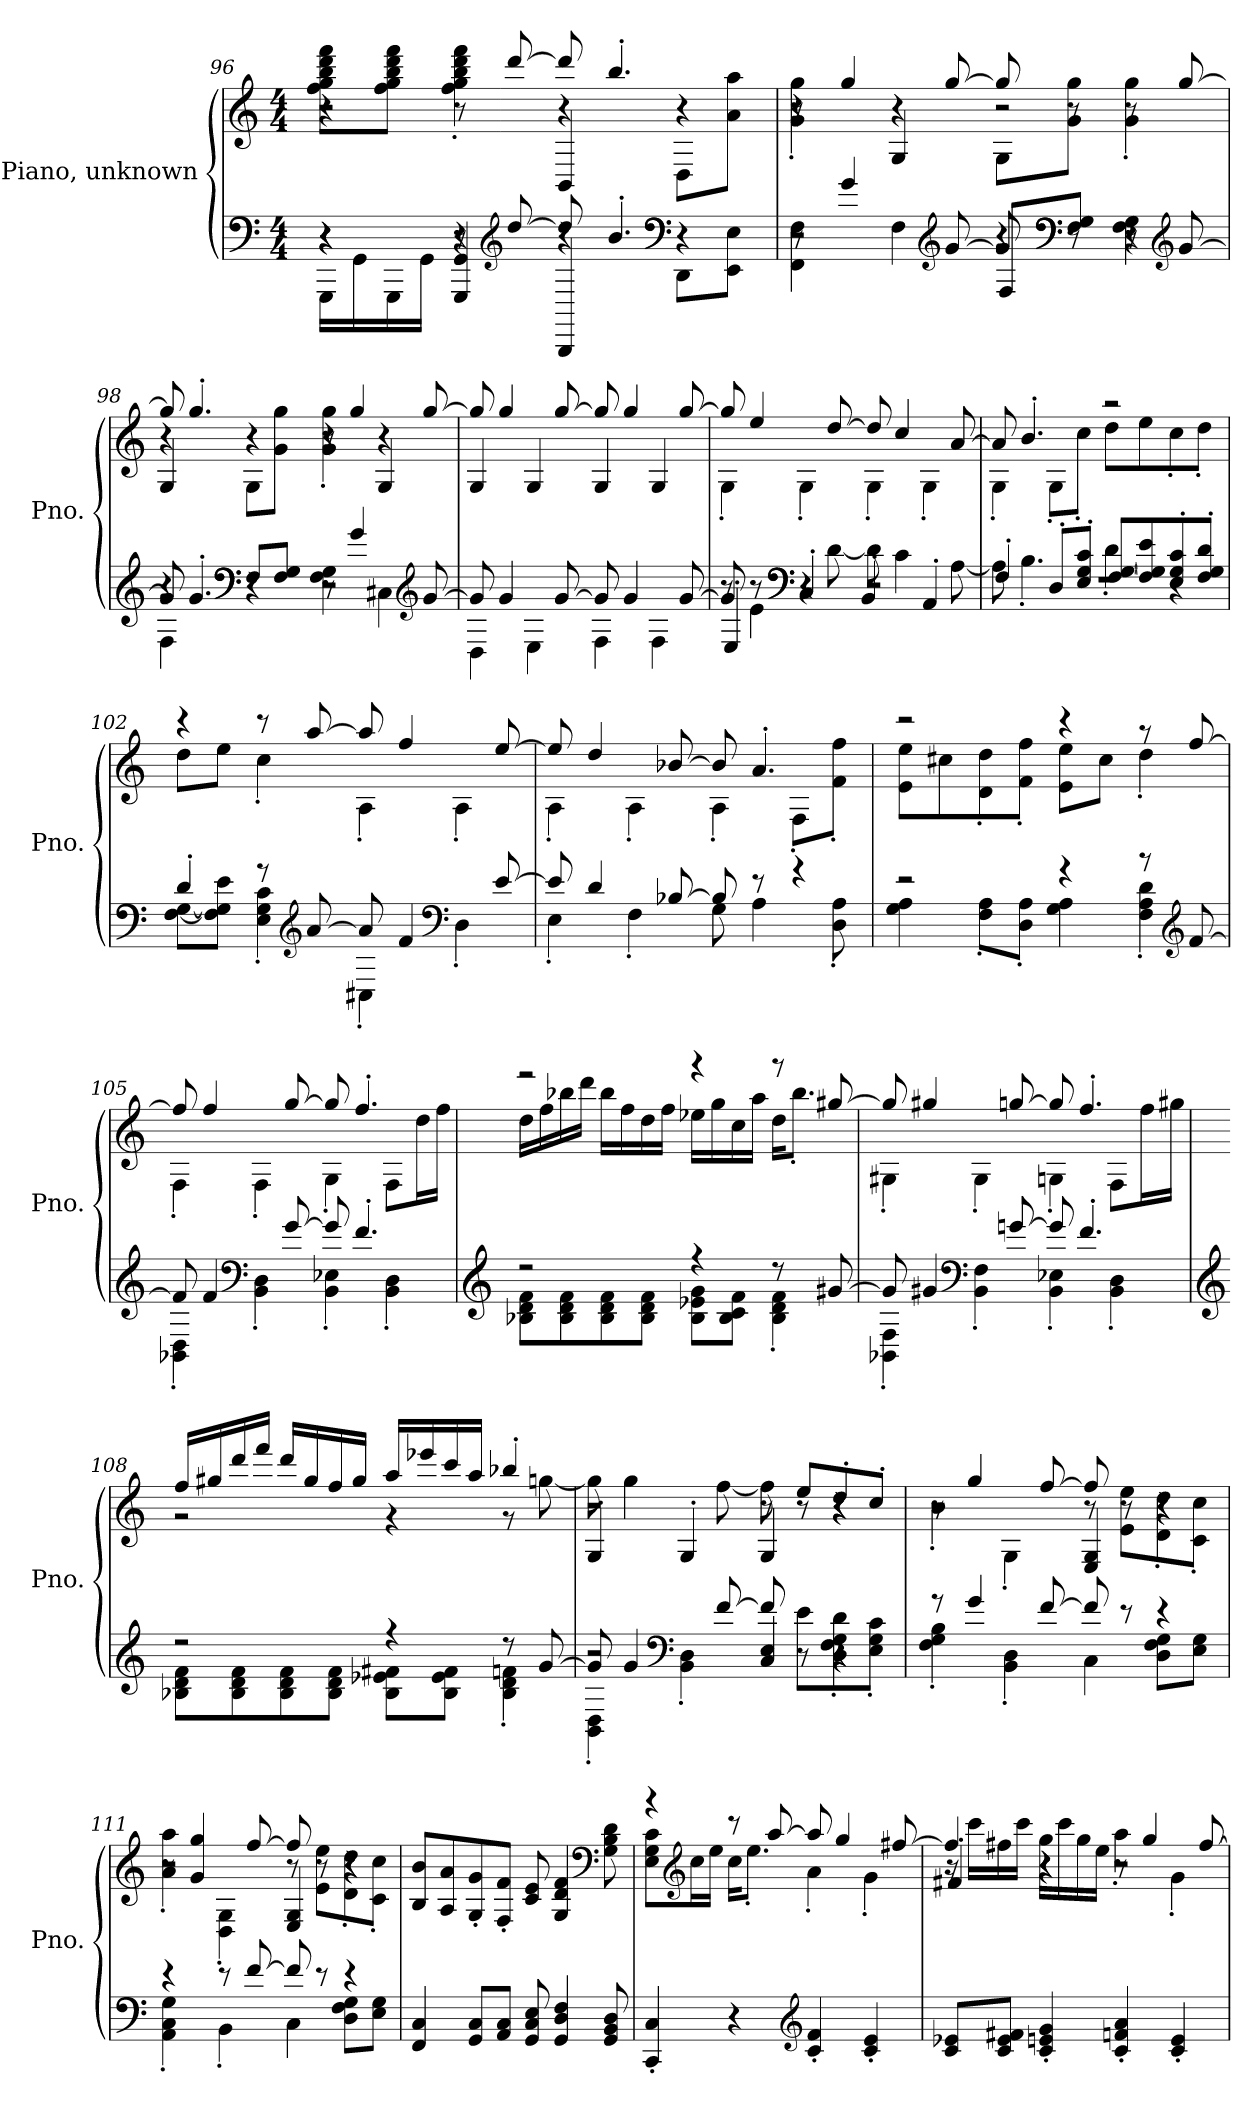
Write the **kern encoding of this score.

**kern	**kern
*part1	*part1
*staff2	*staff1
*I"Piano, unknown	*
*I'Pno.	*
*clefF4	*clefG2
*k[]	*k[]
*M4/4	*M4/4
=96	=96
*^	*^
*	*^	*	*^
4r	16GGG\LL	4r	4r	8ff\ 8gg\ 8bb\ 8ddd\ 8fff\L	2r
.	16GG\	.	.	.	.
.	16GGG\	.	.	8ff\ 8gg\ 8bb\ 8ddd\ 8fff\J	.
.	16GG\JJ	.	.	.	.
8r	4r	4GGG/ 4GG/	8r	4ff\' 4gg\' 4bb\' 4ddd\' 4fff\'	.
*clefG2	*	*	*	*	*
[8dd/	.	.	[8ddd/	.	.
8dd/]	4r	4BBB/	8ddd/]	4r	4BB/
4.b'/	.	.	4.bb'/	.	.
*clefF4	*	*	*	*	*
.	8DD\L	4r	.	8D\L	4r
.	8EE\ 8E\J	.	.	8a\ 8aa\J	.
!!LO:PB:g=z	!!	!!
=97	=97	=97	=97	=97	=97
8r	4FF\ 4F\	2r	8r	4g\' 4gg\'	4r
4g/	.	.	4gg/	.	.
.	4F\	.	.	4r	4G/
*clefG2	*	*	*	*	*
[8g/	.	.	[8gg/	.	.
8g/]	4r	8F/L	8gg/]	8G\L	2r
*clefF4	*	*	*	*	*
8r	.	8F/ 8G/J	8r	8g\ 8gg\J	.
8r	4F\ 4G\	4r	8r	4g\' 4gg\'	.
*clefG2	*	*	*	*	*
[8g/	.	.	[8gg/	.	.
=98	=98	=98	=98	=98	=98
8g/]	4F\	4r	8gg/]	4r	4G/
4.g'/	.	.	4.gg'/	.	.
*clefF4	*	*	*	*	*
.	4r	8F/L	.	8G\L	4r
.	.	8F/ 8G/J	.	8g\ 8gg\J	.
8r	4F\ 4G\	2r	8r	4g\' 4gg\'	4r
4g/	.	.	4gg/	.	.
.	4C#X\	.	.	4r	4G/
*clefG2	*	*	*	*	*
[8g/	.	.	[8gg/	.	.
*	*v	*v	*	*	*
*	*	*	*v	*v
=99	=99	=99	=99
8g/]	4D\	8gg/]	4G/
4g/	.	4gg/	.
.	4E\	.	4G/
[8g/	.	[8gg/	.
8g/]	4F\	8gg/]	4G/
4g/	.	4gg/	.
.	4F\	.	4G/
[8g/	.	[8gg/	.
!!LO:LB:g=z	!!
=100	=100	=100	=100
*	*^	*	*
8g/]	8r	4E'/	8gg/]	4G'\
8r	4e\	.	4ee/	.
*clefF4	*	*	*	*
4r	.	4C'/	.	4G'\
.	[8d\	.	[8dd/	.
2r	8d\]	4BB'/	8dd/]	4G'\
.	4c\	.	4cc/	.
.	.	4AA'/	.	4G'\
.	[8A\	.	[8a/	.
=101	=101	=101	=101	=101
1r	8A\]	4F'/	8a/]	4G'\
.	4.B'\	.	4.b'/	.
.	.	8D'/L	.	8G'\L
.	.	8E/' 8G/' 8c/'J	.	8cc'\J
.	4d'\	[8F/ [8G/L	2r	8dd\L
.	.	8F/] 8G/] 8e/	.	8ee\
.	4r	8E/' 8G/' 8c/'	.	8cc'\
.	.	8F/' 8G/' 8d/'J	.	8dd'\J
*	*v	*v	*	*
=102	=102	=102	=102
4d'/	[8F\ [8G\L	4r	8dd\L
.	8F\] 8G\] 8e\J	.	8ee\J
8r	4E\' 4G\' 4c\'	8r	4cc'\
*clefG2	*	*	*
[8a/	.	[8aa/	.
8a/]	4C#X'\	8aa/]	4A'\
4f/	.	4ff/	.
*clefF4	*	*	*
.	4D'\	.	4A'\
[8e/	.	[8ee/	.
!!LO:LB:g=z	!!
=103	=103	=103	=103
8e/]	4E'\	8ee/]	4A'\
4d/	.	4dd/	.
.	4F'\	.	4A'\
[8B-X/	.	[8b-X/	.
8B-/]	8G\	8b-/]	4A'\
8r	4A\	4.a'/	.
4r	.	.	8F'\L
.	8D\' 8A\'	.	8f\' 8ff\'J
=104	=104	=104	=104
2r	4G\ 4A\	2r	8e\ 8ee\L
.	.	.	8cc#X\
.	8F\' 8A\'L	.	8d\' 8dd\'
.	8D\' 8A\'J	.	8f\' 8ff\'J
4r	4G\ 4A\	4r	8e\ 8ee\L
.	.	.	8cc#\J
8r	4F\' 4A\' 4d\'	8r	4dd'\
*clefG2	*	*	*
[8f/	.	[8ff/	.
=105	=105	=105	=105
8f/]	4BB-X\' 4D\'	8ff/]	4F'\
4f/	.	4ff/	.
*clefF4	*	*	*
.	4BB-\' 4D\'	.	4F'\
[8g/	.	[8gg/	.
8g/]	4BB-\' 4E-X\'	8gg/]	4G'\
4.f'/	.	4.ff'/	.
.	4BB-\' 4D\'	.	8F\L
.	.	.	16dd\L
.	.	.	16ff\JJ
!!LO:LB:g=z	!!
=106	=106	=106	=106
*clefG2	*	*	*
2r	8B-X\ 8d\ 8f\L	2r	16dd\LL
.	.	.	16ff\
.	8B-\ 8d\ 8f\	.	16bb-X\
.	.	.	16ddd\JJ
.	8B-\ 8d\ 8f\	.	16bb-\LL
.	.	.	16ff\
.	8B-\ 8d\ 8f\J	.	16dd\
.	.	.	16ff\JJ
4r	8B-\ 8e-X\ 8g\L	4r	16ee-X\LL
.	.	.	16gg\
.	8B-\ 8c\ 8f\J	.	16cc\
.	.	.	16aa\JJ
8r	4B-\' 4d\' 4f\'	8r	16dd\KL
.	.	.	8.bb-'\J
[8g#X/	.	[8gg#X/	.
=107	=107	=107	=107
8g#/]	4BB-X\' 4F\'	8gg#/]	4G#X'\
4g#X/	.	4gg#X/	.
*clefF4	*	*	*
.	4BB-\' 4F\'	.	4G#'\
[8gn/	.	[8ggn/	.
8g/]	4BB-\' 4E-X\'	8gg/]	4Gn'\
4.f'/	.	4.ff'/	.
.	4BB-\' 4D\'	.	8F\L
.	.	.	16ff\L
.	.	.	16gg#X\JJ
!!LO:LB:g=z	!!
=108	=108	=108	=108
*clefG2	*	*	*
2r	8B-X\ 8d\ 8f\L	16ff/LL	2r
.	.	16gg#X/	.
.	8B-\ 8d\ 8f\	16ddd/	.
.	.	16fff/JJ	.
.	8B-\ 8d\ 8f\	16ddd/LL	.
.	.	16gg#/	.
.	8B-\ 8d\ 8f\J	16ff/	.
.	.	16gg#/JJ	.
4r	8B-\ 8e-X\ 8f#X\L	16aa/LL	4r
.	.	16eee-X/	.
.	8B-\ 8e-\ 8f#\J	16ccc/	.
.	.	16aa/JJ	.
8r	4B-\' 4d\' 4fn\'	4bb-X'/	8r
[8g/	.	.	[8ggn\
=109	=109	=109	=109
*	*^	*	*^
8g/]	4BB\' 4D\'	2r	4G'/	8gg\]	2r
4g/	.	.	.	4gg\	.
*clefF4	*	*	*	*	*
.	4BB\' 4D\'	.	4G'/	.	.
[8f/	.	.	.	[8ff\	.
8f/]	8r	4C/ 4E/	8r	8ff\]	4G/
8r	8e\L	.	8ee/L	8r	.
4r	8D\' 8F\' 8G\' 8d\'	4r	8dd'/	4r	4r
.	8E\' 8G\' 8c\'J	.	8cc'/J	.	.
*	*v	*v	*	*	*
!!LO:LB:g=z	!!	!!
=110	=110	=110	=110	=110
8r	4F\' 4G\' 4B\'	8r	4b'\	2r
4g/	.	4gg/	.	.
.	4BB\' 4D\'	.	4G'\	.
[8f/	.	[8ff/	.	.
8f/]	4C\	8ff/]	8r	4E/ 4G/
8r	.	8r	8e\ 8ee\L	.
4r	8D\ 8F\ 8G\L	4r	8d\' 8dd\'	4r
.	8E\ 8G\J	.	8c\' 8cc\'J	.
=111	=111	=111	=111	=111
4r	4AA\' 4C\' 4G\'	8r	4a\' 4aa\'	2r
.	.	4g/ 4gg/	.	.
8r	4BB'\	.	4D\' 4G\'	.
[8f/	.	[8ff/	.	.
8f/]	4C\	8ff/]	8r	4E/ 4G/
8r	.	8r	8e\ 8ee\L	.
4r	8D\ 8F\ 8G\L	4r	8d\' 8dd\'	4r
.	8E\ 8G\J	.	8c\' 8cc\'J	.
*v	*v	*	*	*
*	*v	*v	*v
=112	=112
4FF/ 4C/	8B/ 8b/L
.	8A/ 8a/
8GG/ 8C/L	8G/' 8g/'
8AA/ 8C/J	8F/' 8f/'J
8GG/ 8C/ 8E/	8c/ 8e/
4GG/ 4D/ 4F/	4G/ 4d/ 4f/
*	*clefF4
8GG/ 8BB/ 8D/	8G\ 8B\ 8d\
!!LO:PB:g=z
=113	=113
*	*^
4CC/' 4C/'	4r	8E\ 8G\ 8c\L
*	*clefG2	*
.	.	16cc\L
.	.	16ee\JJ
4r	8r	16cc\KL
.	.	8.ee'\J
.	[8aa/	.
*clefG2	*	*
4c/' 4f/'	8aa/]	4a'\
.	4gg/	.
4c/' 4e/'	.	4g'\
.	[8ff#X/	.
=114	=114	=114
*	*	*^
8c/ 8e-X/L	4ff#/]	16r	4f#X'/
.	.	16ccc\LL	.
8c/ 8e-/ 8f#X/J	.	16ff#X\	.
.	.	16ccc\JJ	.
4c/' 4en/' 4g/'	4r	16gg\LL	4r
.	.	16ccc\	.
.	.	16gg\	.
.	.	16ee\JJ	.
4c/' 4fn/' 4a/'	8r	4aa'\	2r
.	4gg/	.	.
4c/' 4e/'	.	4g'\	.
.	[8ff#/	.	.
*	*v	*v	*v
=	=
*-	*-
